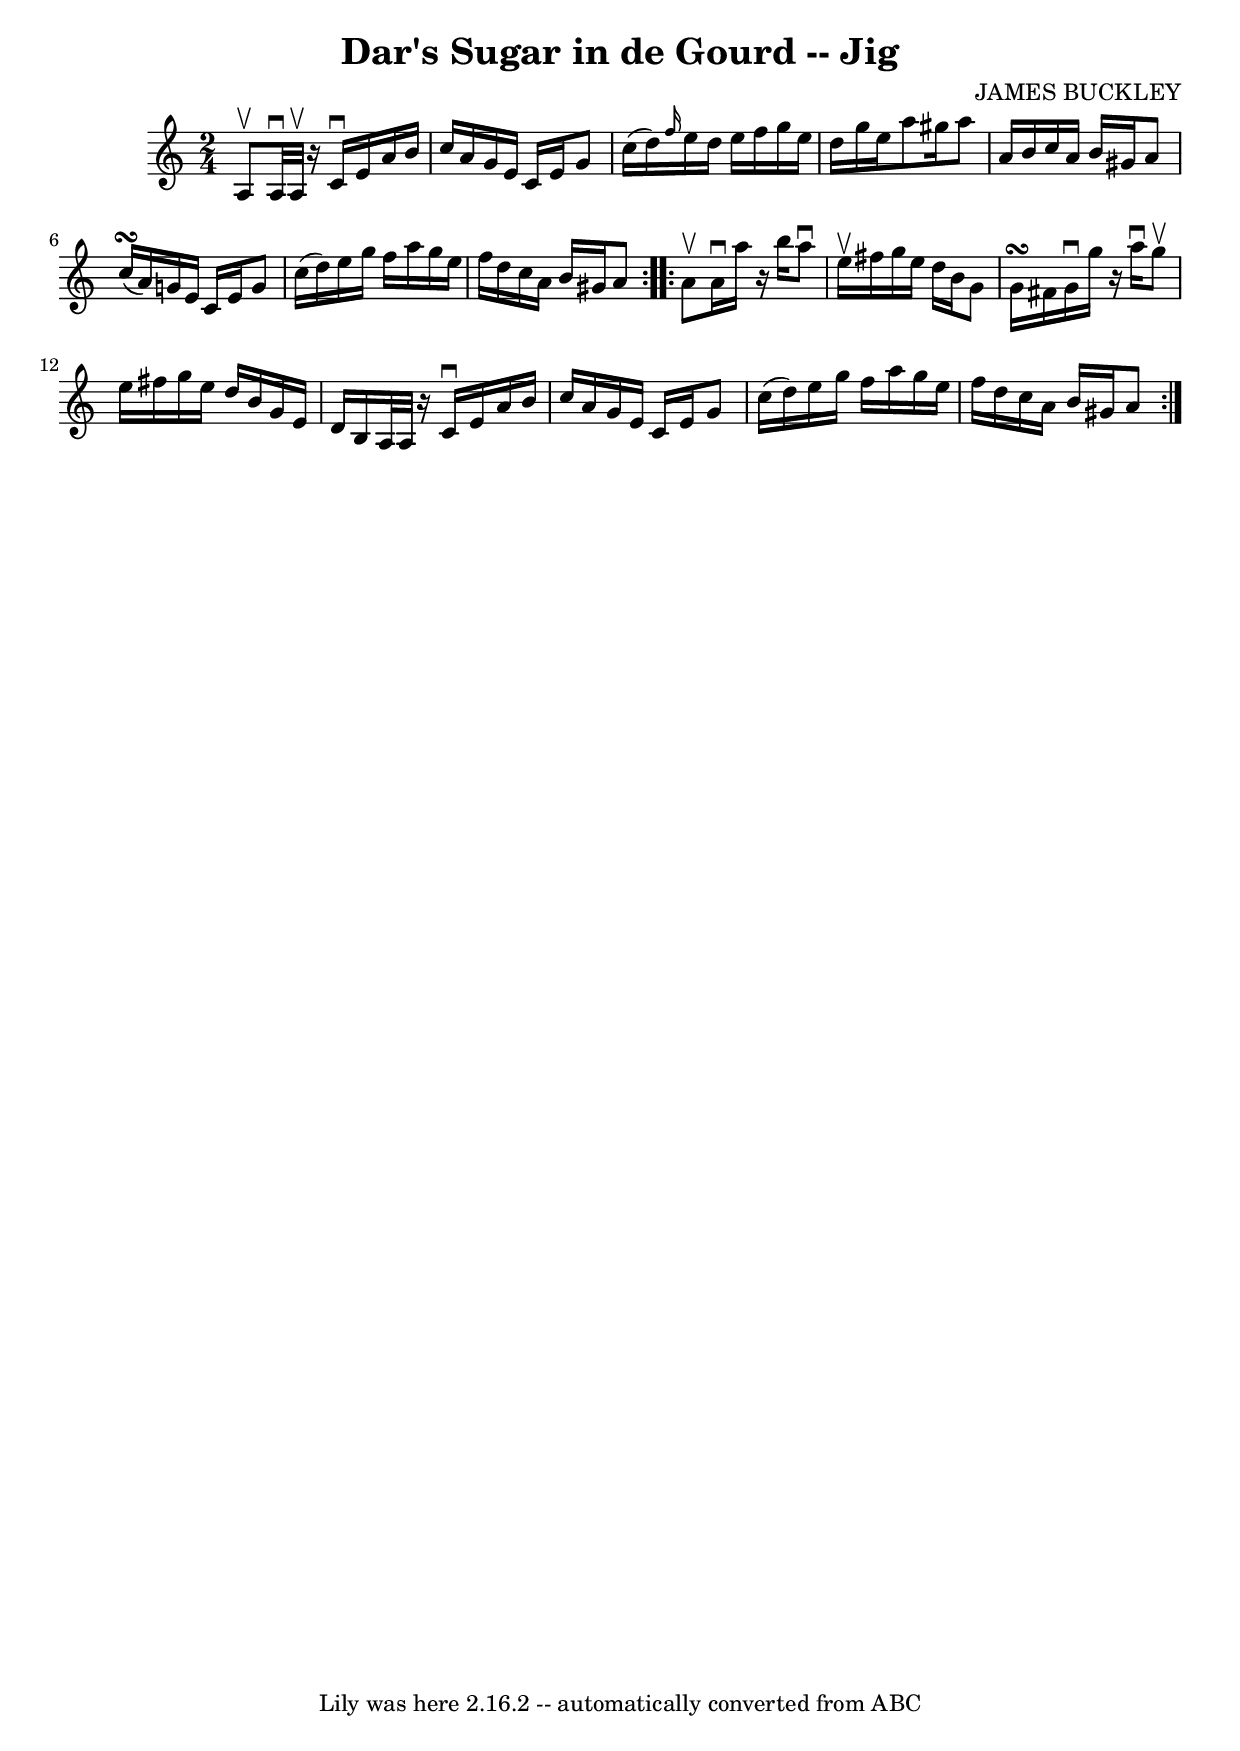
\version "2.16.2"
\include "Mammoth.ily"
\header {
  %% book = "Ryan's Mammoth Collection"
  composer = "JAMES BUCKLEY"
  crossRefNumber = "1"
  footnotes = "\\\\118 666"
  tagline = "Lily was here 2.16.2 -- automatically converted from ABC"
  title = "Dar's Sugar in de Gourd -- Jig"

}
voicedefault =  {



  \repeat volta 2 {

    \time 2/4 
    \key a \minor a8^\upbow |
    a32^\downbow a32^\upbow   
    r16 c'16^\downbow e'16 a'16 b'16 c''16 a'16    |
    g'16   
    e'16 c'16 e'16 g'8 c''16 (d''16)   |
    \grace {    
      f''16  
    } e''16 d''16 e''16 f''16 g''16 e''16 d''16 g''16 
    |
    e''16 a''8 gis''16 a''8 a'16 b'16    |
    
    c''16 a'16 b'16 gis'16 a'8 c''16 (\turn a'16)   |
    
    g'!16 e'16 c'16 e'16 g'8 c''16 (d''16)   |
    e''16 
    g''16 f''16 a''16 g''16 e''16 f''16 d''16    |
    
    c''16 a'16 b'16 gis'16 a'8  
  }     
  \repeat volta 2 {
    a'8^\upbow 
    |
    a'16^\downbow a''16    r16 b''16 a''8^\downbow e''16 
    ^\upbow fis''16    |
    g''16 e''16 d''16 b'16 g'8 g'16 
    \turn fis'16    |
    g'16^\downbow g''16    r16 a''16^\downbow   
    g''8^\upbow e''16 fis''16    |
    g''16 e''16 d''16 b'16   
    g'16 e'16 d'16 b16    |
    a32 a32    r16 c'16^\downbow 
    e'16 a'16 b'16 c''16 a'16    |
    g'16 e'16 c'16    
    e'16 g'8 c''16 (d''16)   |
    e''16 g''16 f''16    
    a''16 g''16 e''16 f''16 d''16    |
    c''16 a'16 b'16   
    gis'16 a'8    
  }   

}

\score{
  <<

    \context Staff="default"
    {
      \voicedefault 
      
    }

  >>
  \layout {
    
  }
  \midi {
  }

}
